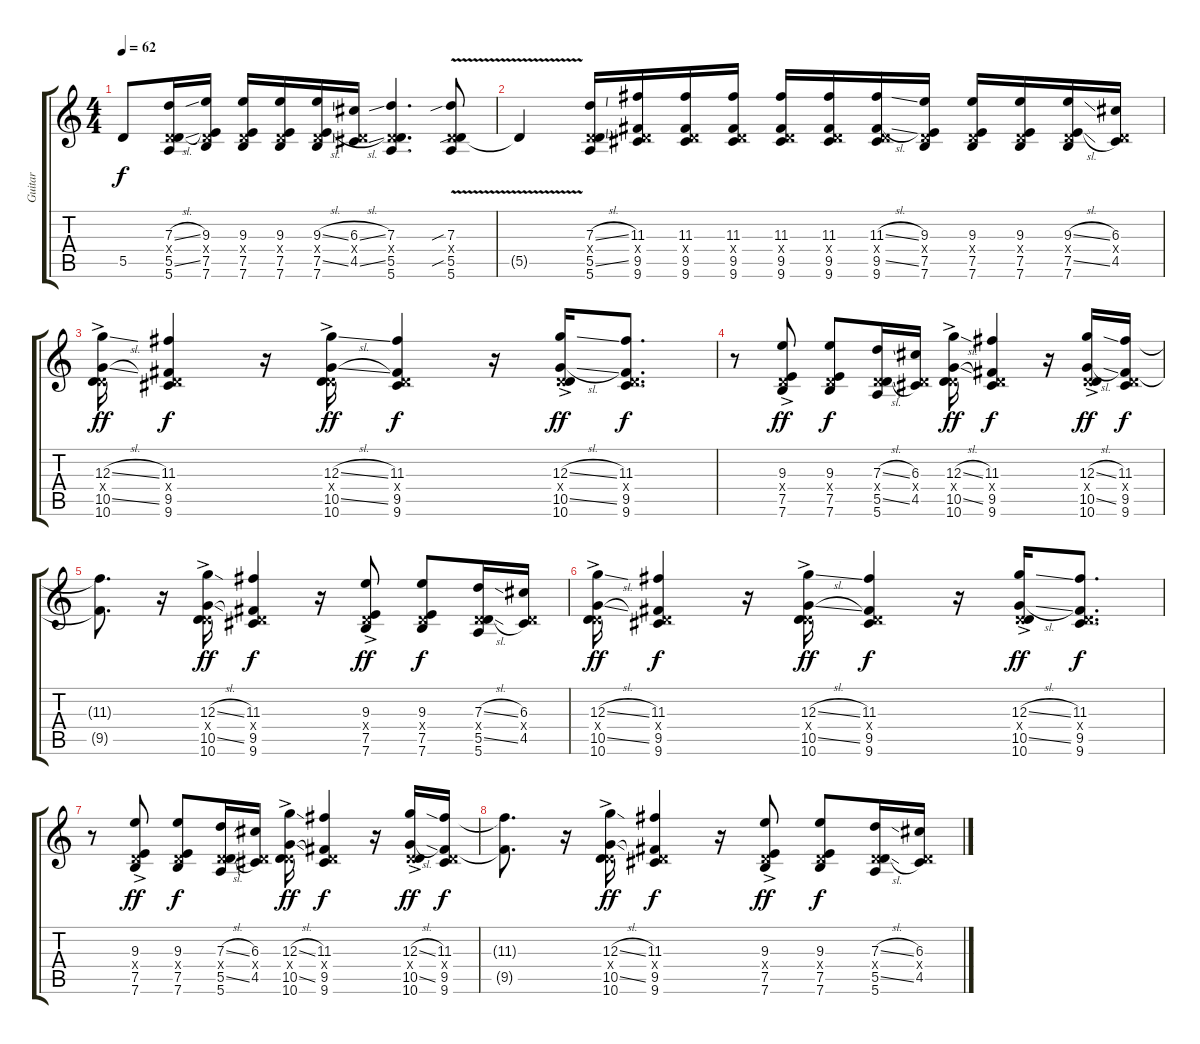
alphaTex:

\track ("Guitar" "Guitar") {instrument electricguitarclean}
\staff {score tabs}
\tuning (E4 B3 G3 D3 A2 E2) {hide}
\ts (4 4)
\tempo 62
\clef g2
\ks c
5.5{t}.8{dy f} (7.3{sl} 0.4{x} 5.5{sl} 5.6).16 (9.3 0.4{x} 7.5 7.6).16 (9.3 0.4{x} 7.5 7.6).16 (9.3 0.4{x} 7.5 7.6).16 (9.3{sl} 0.4{x} 7.5{sl} 7.6).16 (6.3{sl} 0.4{x} 4.5{sl}).16 (7.3 0.4{x} 5.5 5.6).4{d} (7.3{sib} 0.4{x} 5.5{v sib} 5.6).8 |
5.5{t}.4 (7.3{sl} 0.4{x} 5.5{sl} 5.6).16 (11.3 0.4{x} 9.5 9.6).16 (11.3 0.4{x} 9.5 9.6).16 (11.3 0.4{x} 9.5 9.6).16 (11.3 0.4{x} 9.5 9.6).16 (11.3 0.4{x} 9.5 9.6).16 (11.3{sl} 0.4{x} 9.5{sl} 9.6).16 (9.3 0.4{x} 7.5 7.6).16 (9.3 0.4{x} 7.5 7.6).16 (9.3 0.4{x} 7.5 7.6).16 (9.3{sl} 0.4{x} 7.5{sl} 7.6).16 (6.3 0.4{x} 4.5).16 |
(12.3{sl ac} 0.4{x} 10.5{sl ac} 10.6).16{dy ff} (11.3 0.4{x} 9.5 9.6).4{dy f} r.16 (12.3{sl ac} 0.4{x} 10.5{sl ac} 10.6).16{dy ff} (11.3 0.4{x} 9.5 9.6).4{dy f} r.16 (12.3{sl ac} 0.4{x} 10.5{sl ac} 10.6).16{dy ff} (11.3 0.4{x} 9.5 9.6).8{d dy f} |
r.8 (9.3{ac} 0.4{x} 7.5{ac} 7.6).8{dy ff} (9.3 0.4{x} 7.5 7.6).8{dy f} (7.3{sl} 0.4{x} 5.5{sl} 5.6).16 (6.3 0.4{x} 4.5).16 (12.3{sl ac} 0.4{x} 10.5{sl ac} 10.6).16{dy ff} (11.3 0.4{x} 9.5 9.6).4{dy f} r.16 (12.3{sl ac} 0.4{x} 10.5{sl ac} 10.6).16{dy ff} (11.3 0.4{x} 9.5 9.6).16{dy f} |
(11.3{t} 9.5{t}).8{d} r.16 (12.3{sl ac} 0.4{x} 10.5{sl ac} 10.6).16{dy ff} (11.3 0.4{x} 9.5 9.6).4{dy f} r.16 (9.3{ac} 0.4{x} 7.5{ac} 7.6).8{dy ff} (9.3 0.4{x} 7.5 7.6).8{dy f} (7.3{sl} 0.4{x} 5.5{sl} 5.6).16 (6.3 0.4{x} 4.5).16 |
(12.3{sl ac} 0.4{x} 10.5{sl ac} 10.6).16{dy ff} (11.3 0.4{x} 9.5 9.6).4{dy f} r.16 (12.3{sl ac} 0.4{x} 10.5{sl ac} 10.6).16{dy ff} (11.3 0.4{x} 9.5 9.6).4{dy f} r.16 (12.3{sl ac} 0.4{x} 10.5{sl ac} 10.6).16{dy ff} (11.3 0.4{x} 9.5 9.6).8{d dy f} |
r.8 (9.3{ac} 0.4{x} 7.5{ac} 7.6).8{dy ff} (9.3 0.4{x} 7.5 7.6).8{dy f} (7.3{sl} 0.4{x} 5.5{sl} 5.6).16 (6.3 0.4{x} 4.5).16 (12.3{sl ac} 0.4{x} 10.5{sl ac} 10.6).16{dy ff} (11.3 0.4{x} 9.5 9.6).4{dy f} r.16 (12.3{sl ac} 0.4{x} 10.5{sl ac} 10.6).16{dy ff} (11.3 0.4{x} 9.5 9.6).16{dy f} |
(11.3{t} 9.5{t}).8{d} r.16 (12.3{sl ac} 0.4{x} 10.5{sl ac} 10.6).16{dy ff} (11.3 0.4{x} 9.5 9.6).4{dy f} r.16 (9.3{ac} 0.4{x} 7.5{ac} 7.6).8{dy ff} (9.3 0.4{x} 7.5 7.6).8{dy f} (7.3{sl} 0.4{x} 5.5{sl} 5.6).16 (6.3 0.4{x} 4.5).16
